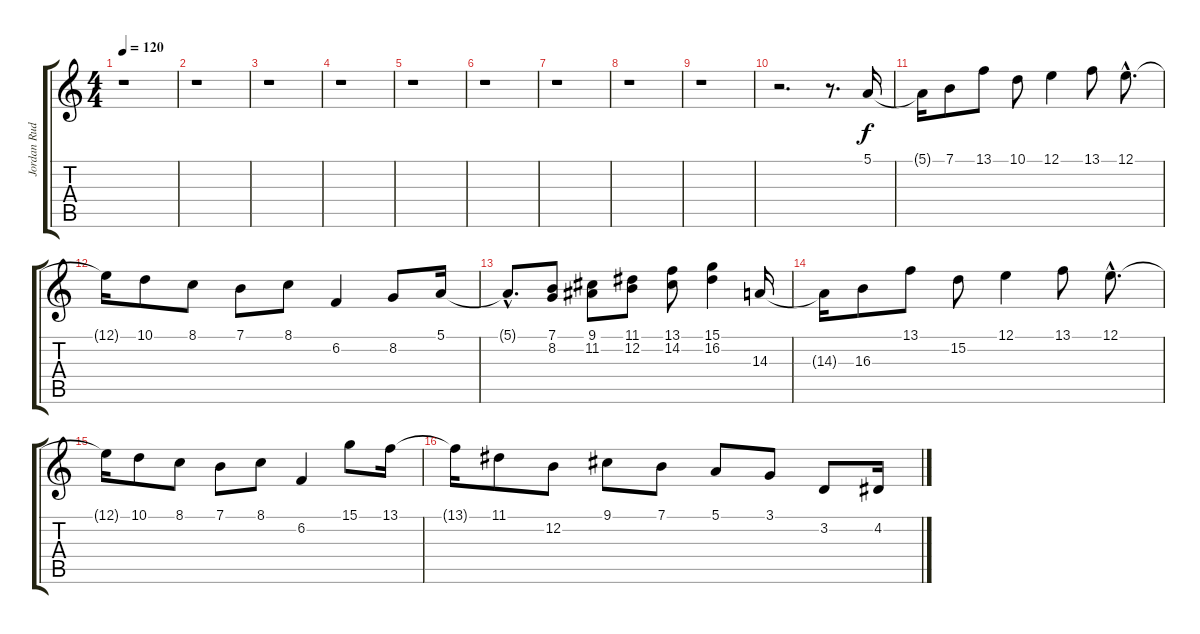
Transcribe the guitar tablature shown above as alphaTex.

\track ("Jordan Rudess - Synthé 1" "Jordan Rud") {instrument pad3polysynth}
\staff {score tabs}
\tuning (E4 B3 G3 D3 A2 E2) {hide}
\ts (4 4)
\tempo 120
\clef g2
\ks c
r.1{dy f} |
r.1 |
r.1 |
r.1 |
r.1 |
r.1 |
r.1 |
r.1 |
r.1 |
r.2{d} r.8{d} 5.1.16{volume 8 instrument lead2sawtooth} |
5.1{t}.16 7.1.8 13.1.8 10.1.8 12.1.4 13.1.8 12.1{hac}.8{d} |
12.1{t}.16 10.1.8 8.1.8 7.1.8 8.1.8 6.2.4 8.2.8 5.1.16 |
5.1{hac t}.8{d} (7.1 8.2).8 (9.1 11.2).8 (11.1 12.2).8 (13.1 14.2).8 (15.1 16.2).4 14.3.16 |
14.3{t}.16 16.3.8 13.1.8 15.2.8 12.1.4 13.1.8 12.1{hac}.8{d} |
12.1{t}.16 10.1.8 8.1.8 7.1.8 8.1.8 6.2.4 15.1.8 13.1.16 |
13.1{t}.16 11.1.8 12.2.8 9.1.8 7.1.8 5.1.8 3.1.8 3.2.8 4.2.16
